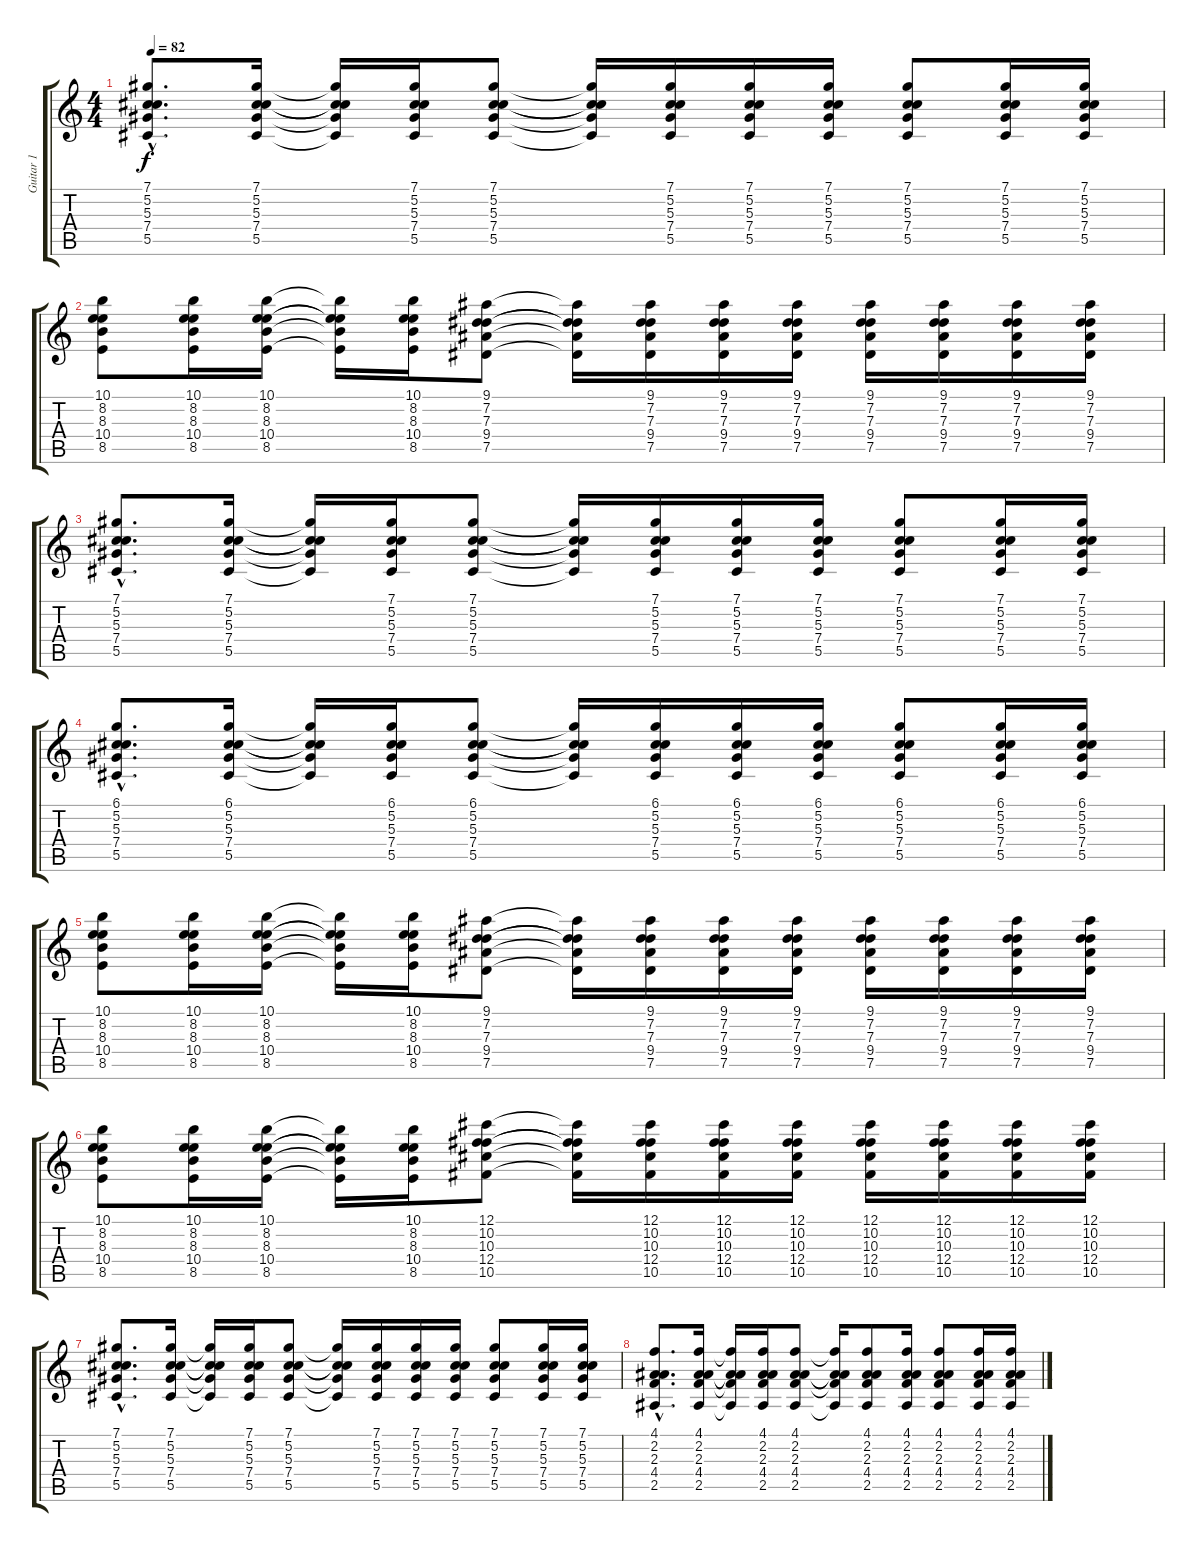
\track ("Guitar 1" "Guitar 1") {instrument electricguitarclean}
\staff {score tabs}
\tuning (Db4 Ab3 Ab3 Db3 Ab2 Db2) {hide}
\ts (4 4)
\tempo 82
\clef g2
\ks c
(7.1{hac} 5.2{hac} 5.3{hac} 7.4{hac} 5.5{hac}).8{d dy f} (7.1 5.2 5.3 7.4 5.5).16 (7.1{t} 5.2{t} 5.3{t} 7.4{t} 5.5{t}).16 (7.1 5.2 5.3 7.4 5.5).16 (7.1 5.2 5.3 7.4 5.5).8 (7.1{t} 5.2{t} 5.3{t} 7.4{t} 5.5{t}).16 (7.1 5.2 5.3 7.4 5.5).16 (7.1 5.2 5.3 7.4 5.5).16 (7.1 5.2 5.3 7.4 5.5).16 (7.1 5.2 5.3 7.4 5.5).8 (7.1 5.2 5.3 7.4 5.5).16 (7.1 5.2 5.3 7.4 5.5).16 |
(10.1 8.2 8.3 10.4 8.5).8 (10.1 8.2 8.3 10.4 8.5).16 (10.1 8.2 8.3 10.4 8.5).16 (10.1{t} 8.2{t} 8.3{t} 10.4{t} 8.5{t}).16 (10.1 8.2 8.3 10.4 8.5).16 (9.1 7.2 7.3 9.4 7.5).8 (9.1{t} 7.2{t} 7.3{t} 9.4{t} 7.5{t}).16 (9.1 7.2 7.3 9.4 7.5).16 (9.1 7.2 7.3 9.4 7.5).16 (9.1 7.2 7.3 9.4 7.5).16 (9.1 7.2 7.3 9.4 7.5).16 (9.1 7.2 7.3 9.4 7.5).16 (9.1 7.2 7.3 9.4 7.5).16 (9.1 7.2 7.3 9.4 7.5).16 |
(7.1{hac} 5.2{hac} 5.3{hac} 7.4{hac} 5.5{hac}).8{d} (7.1 5.2 5.3 7.4 5.5).16 (7.1{t} 5.2{t} 5.3{t} 7.4{t} 5.5{t}).16 (7.1 5.2 5.3 7.4 5.5).16 (7.1 5.2 5.3 7.4 5.5).8 (7.1{t} 5.2{t} 5.3{t} 7.4{t} 5.5{t}).16 (7.1 5.2 5.3 7.4 5.5).16 (7.1 5.2 5.3 7.4 5.5).16 (7.1 5.2 5.3 7.4 5.5).16 (7.1 5.2 5.3 7.4 5.5).8 (7.1 5.2 5.3 7.4 5.5).16 (7.1 5.2 5.3 7.4 5.5).16 |
(6.1{hac} 5.2{hac} 5.3{hac} 7.4{hac} 5.5{hac}).8{d} (6.1 5.2 5.3 7.4 5.5).16 (6.1{t} 5.2{t} 5.3{t} 7.4{t} 5.5{t}).16 (6.1 5.2 5.3 7.4 5.5).16 (6.1 5.2 5.3 7.4 5.5).8 (6.1{t} 5.2{t} 5.3{t} 7.4{t} 5.5{t}).16 (6.1 5.2 5.3 7.4 5.5).16 (6.1 5.2 5.3 7.4 5.5).16 (6.1 5.2 5.3 7.4 5.5).16 (6.1 5.2 5.3 7.4 5.5).8 (6.1 5.2 5.3 7.4 5.5).16 (6.1 5.2 5.3 7.4 5.5).16 |
(10.1 8.2 8.3 10.4 8.5).8 (10.1 8.2 8.3 10.4 8.5).16 (10.1 8.2 8.3 10.4 8.5).16 (10.1{t} 8.2{t} 8.3{t} 10.4{t} 8.5{t}).16 (10.1 8.2 8.3 10.4 8.5).16 (9.1 7.2 7.3 9.4 7.5).8 (9.1{t} 7.2{t} 7.3{t} 9.4{t} 7.5{t}).16 (9.1 7.2 7.3 9.4 7.5).16 (9.1 7.2 7.3 9.4 7.5).16 (9.1 7.2 7.3 9.4 7.5).16 (9.1 7.2 7.3 9.4 7.5).16 (9.1 7.2 7.3 9.4 7.5).16 (9.1 7.2 7.3 9.4 7.5).16 (9.1 7.2 7.3 9.4 7.5).16 |
(10.1 8.2 8.3 10.4 8.5).8 (10.1 8.2 8.3 10.4 8.5).16 (10.1 8.2 8.3 10.4 8.5).16 (10.1{t} 8.2{t} 8.3{t} 10.4{t} 8.5{t}).16 (10.1 8.2 8.3 10.4 8.5).16 (12.1 10.2 10.3 12.4 10.5).8 (12.1{t} 10.2{t} 10.3{t} 12.4{t} 10.5{t}).16 (12.1 10.2 10.3 12.4 10.5).16 (12.1 10.2 10.3 12.4 10.5).16 (12.1 10.2 10.3 12.4 10.5).16 (12.1 10.2 10.3 12.4 10.5).16 (12.1 10.2 10.3 12.4 10.5).16 (12.1 10.2 10.3 12.4 10.5).16 (12.1 10.2 10.3 12.4 10.5).16 |
(7.1{hac} 5.2{hac} 5.3{hac} 7.4{hac} 5.5{hac}).8{d} (7.1 5.2 5.3 7.4 5.5).16 (7.1{t} 5.2{t} 5.3{t} 7.4{t} 5.5{t}).16 (7.1 5.2 5.3 7.4 5.5).16 (7.1 5.2 5.3 7.4 5.5).8 (7.1{t} 5.2{t} 5.3{t} 7.4{t} 5.5{t}).16 (7.1 5.2 5.3 7.4 5.5).16 (7.1 5.2 5.3 7.4 5.5).16 (7.1 5.2 5.3 7.4 5.5).16 (7.1 5.2 5.3 7.4 5.5).8 (7.1 5.2 5.3 7.4 5.5).16 (7.1 5.2 5.3 7.4 5.5).16 |
(4.1{hac} 2.2{hac} 2.3{hac} 4.4{hac} 2.5{hac}).8{d} (4.1 2.2 2.3 4.4 2.5).16 (4.1{t} 2.2{t} 2.3{t} 4.4{t} 2.5{t}).16 (4.1 2.2 2.3 4.4 2.5).16 (4.1 2.2 2.3 4.4 2.5).8 (4.1{t} 2.2{t} 2.3{t} 4.4{t} 2.5{t}).16 (4.1 2.2 2.3 4.4 2.5).8 (4.1 2.2 2.3 4.4 2.5).16 (4.1 2.2 2.3 4.4 2.5).8 (4.1 2.2 2.3 4.4 2.5).16 (4.1 2.2 2.3 4.4 2.5).16
